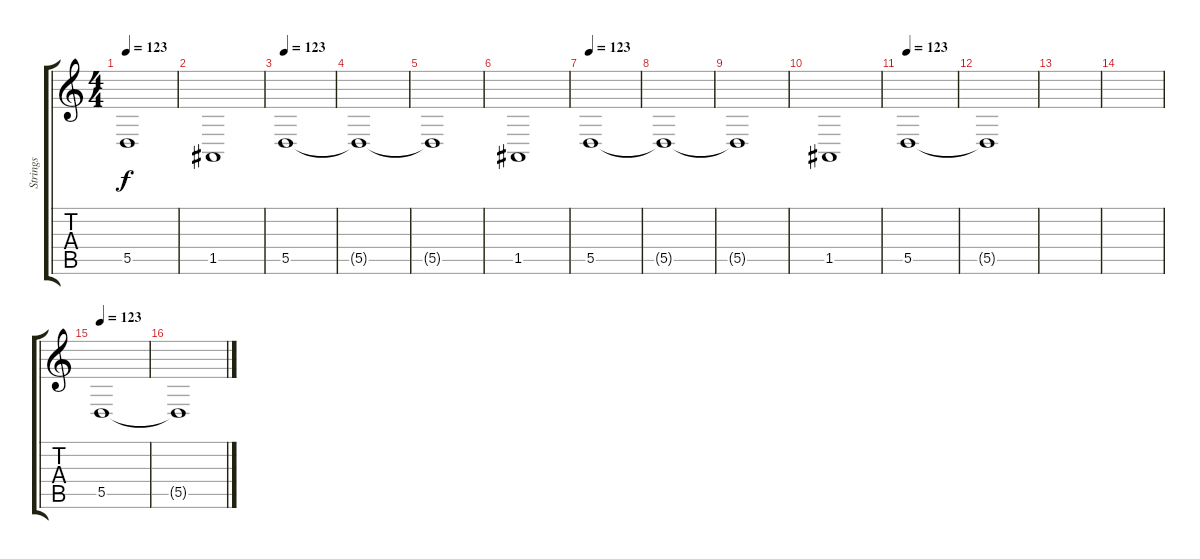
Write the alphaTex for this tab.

\track ("Strings" "Strings") {instrument stringensemble1}
\staff {score tabs}
\tuning (E4 B3 G3 D3 A2 E2) {hide}
\ts (4 4)
\tempo 123
\clef g2
\ks c
5.5{t}.1{dy f} |
1.5.1 |
\tempo 123
5.5.1{volume 16 instrument synthstrings1} |
5.5{t}.1 |
5.5{t}.1 |
1.5.1 |
\tempo 123
5.5.1 |
5.5{t}.1 |
5.5{t}.1 |
1.5.1 |
\tempo 123
5.5.1 |
5.5{t}.1 |
|
|
\tempo 123
5.5.1 |
5.5{t}.1
